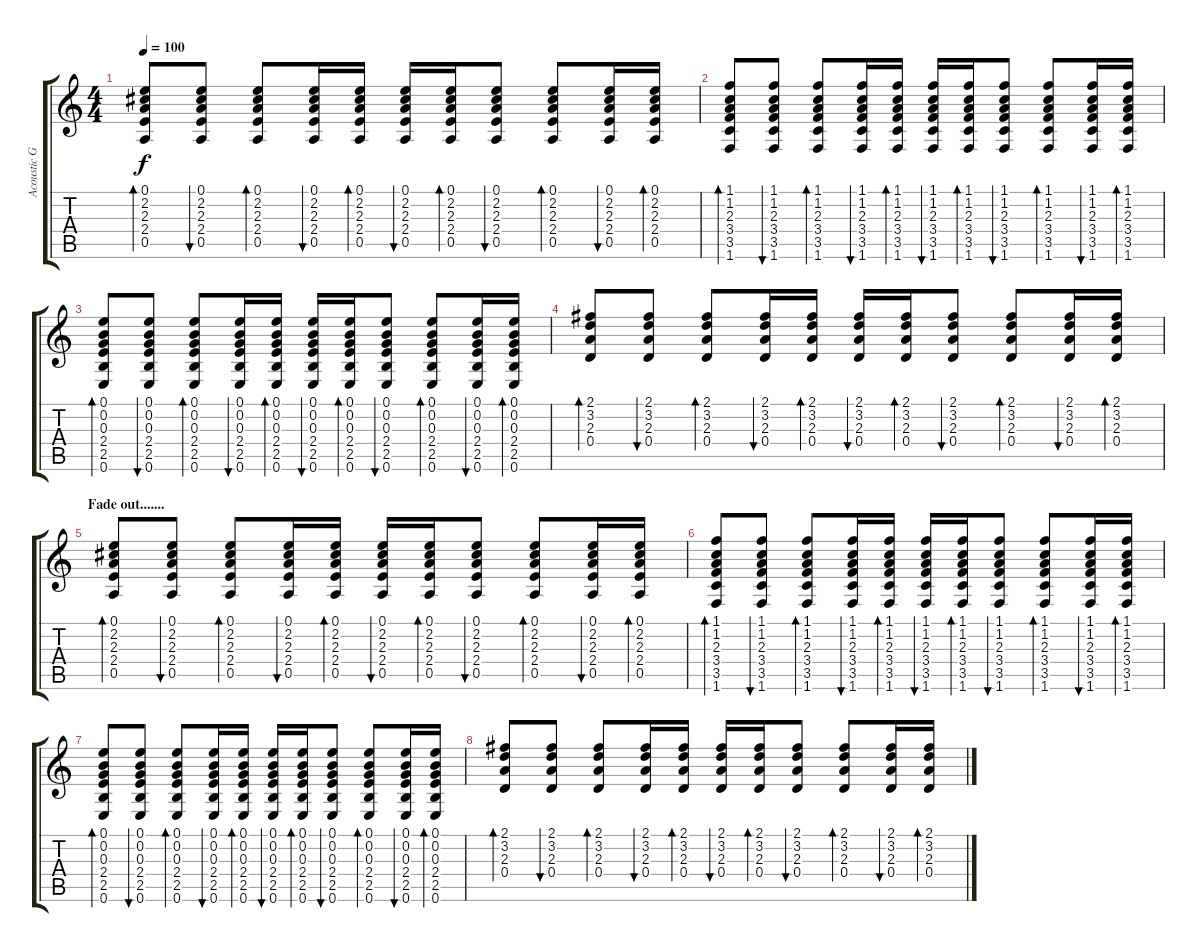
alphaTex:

\track ("Acoustic Gtr." "Acoustic G") {instrument acousticguitarsteel}
\staff {score tabs}
\tuning (E4 B3 G3 D3 A2 E2) {hide}
\ts (4 4)
\tempo 100
\clef g2
\ks c
(0.1 2.2 2.3 2.4 0.5).8{bd 60 dy f} (0.1 2.2 2.3 2.4 0.5).8{bu 60} (0.1 2.2 2.3 2.4 0.5).8{bd 60} (0.1 2.2 2.3 2.4 0.5).16{bu 60} (0.1 2.2 2.3 2.4 0.5).16{bd 60} (0.1 2.2 2.3 2.4 0.5).16{bu 60} (0.1 2.2 2.3 2.4 0.5).16{bd 60} (0.1 2.2 2.3 2.4 0.5).8{bu 60} (0.1 2.2 2.3 2.4 0.5).8{bd 60} (0.1 2.2 2.3 2.4 0.5).16{bu 60} (0.1 2.2 2.3 2.4 0.5).16{bd 60} |
(1.1 1.2 2.3 3.4 3.5 1.6).8{bd 60} (1.1 1.2 2.3 3.4 3.5 1.6).8{bu 60} (1.1 1.2 2.3 3.4 3.5 1.6).8{bd 60} (1.1 1.2 2.3 3.4 3.5 1.6).16{bu 60} (1.1 1.2 2.3 3.4 3.5 1.6).16{bd 60} (1.1 1.2 2.3 3.4 3.5 1.6).16{bu 60} (1.1 1.2 2.3 3.4 3.5 1.6).16{bd 60} (1.1 1.2 2.3 3.4 3.5 1.6).8{bu 60} (1.1 1.2 2.3 3.4 3.5 1.6).8{bd 60} (1.1 1.2 2.3 3.4 3.5 1.6).16{bu 60} (1.1 1.2 2.3 3.4 3.5 1.6).16{bd 60} |
(0.1 0.2 0.3 2.4 2.5 0.6).8{bd 60} (0.1 0.2 0.3 2.4 2.5 0.6).8{bu 60} (0.1 0.2 0.3 2.4 2.5 0.6).8{bd 60} (0.1 0.2 0.3 2.4 2.5 0.6).16{bu 60} (0.1 0.2 0.3 2.4 2.5 0.6).16{bd 60} (0.1 0.2 0.3 2.4 2.5 0.6).16{bu 60} (0.1 0.2 0.3 2.4 2.5 0.6).16{bd 60} (0.1 0.2 0.3 2.4 2.5 0.6).8{bu 60} (0.1 0.2 0.3 2.4 2.5 0.6).8{bd 60} (0.1 0.2 0.3 2.4 2.5 0.6).16{bu 60} (0.1 0.2 0.3 2.4 2.5 0.6).16{bd 60} |
(2.1 3.2 2.3 0.4).8{bd 60} (2.1 3.2 2.3 0.4).8{bu 60} (2.1 3.2 2.3 0.4).8{bd 60} (2.1 3.2 2.3 0.4).16{bu 60} (2.1 3.2 2.3 0.4).16{bd 60} (2.1 3.2 2.3 0.4).16{bu 60} (2.1 3.2 2.3 0.4).16{bd 60} (2.1 3.2 2.3 0.4).8{bu 60} (2.1 3.2 2.3 0.4).8{bd 60} (2.1 3.2 2.3 0.4).16{bu 60} (2.1 3.2 2.3 0.4).16{bd 60} |
\section ("" "Fade out.......")
(0.1 2.2 2.3 2.4 0.5).8{bd 60 volume 0} (0.1 2.2 2.3 2.4 0.5).8{bu 60} (0.1 2.2 2.3 2.4 0.5).8{bd 60} (0.1 2.2 2.3 2.4 0.5).16{bu 60} (0.1 2.2 2.3 2.4 0.5).16{bd 60} (0.1 2.2 2.3 2.4 0.5).16{bu 60} (0.1 2.2 2.3 2.4 0.5).16{bd 60} (0.1 2.2 2.3 2.4 0.5).8{bu 60} (0.1 2.2 2.3 2.4 0.5).8{bd 60} (0.1 2.2 2.3 2.4 0.5).16{bu 60} (0.1 2.2 2.3 2.4 0.5).16{bd 60} |
(1.1 1.2 2.3 3.4 3.5 1.6).8{bd 60} (1.1 1.2 2.3 3.4 3.5 1.6).8{bu 60} (1.1 1.2 2.3 3.4 3.5 1.6).8{bd 60} (1.1 1.2 2.3 3.4 3.5 1.6).16{bu 60} (1.1 1.2 2.3 3.4 3.5 1.6).16{bd 60} (1.1 1.2 2.3 3.4 3.5 1.6).16{bu 60} (1.1 1.2 2.3 3.4 3.5 1.6).16{bd 60} (1.1 1.2 2.3 3.4 3.5 1.6).8{bu 60} (1.1 1.2 2.3 3.4 3.5 1.6).8{bd 60} (1.1 1.2 2.3 3.4 3.5 1.6).16{bu 60} (1.1 1.2 2.3 3.4 3.5 1.6).16{bd 60} |
(0.1 0.2 0.3 2.4 2.5 0.6).8{bd 60} (0.1 0.2 0.3 2.4 2.5 0.6).8{bu 60} (0.1 0.2 0.3 2.4 2.5 0.6).8{bd 60} (0.1 0.2 0.3 2.4 2.5 0.6).16{bu 60} (0.1 0.2 0.3 2.4 2.5 0.6).16{bd 60} (0.1 0.2 0.3 2.4 2.5 0.6).16{bu 60} (0.1 0.2 0.3 2.4 2.5 0.6).16{bd 60} (0.1 0.2 0.3 2.4 2.5 0.6).8{bu 60} (0.1 0.2 0.3 2.4 2.5 0.6).8{bd 60} (0.1 0.2 0.3 2.4 2.5 0.6).16{bu 60} (0.1 0.2 0.3 2.4 2.5 0.6).16{bd 60} |
(2.1 3.2 2.3 0.4).8{bd 60} (2.1 3.2 2.3 0.4).8{bu 60} (2.1 3.2 2.3 0.4).8{bd 60} (2.1 3.2 2.3 0.4).16{bu 60} (2.1 3.2 2.3 0.4).16{bd 60} (2.1 3.2 2.3 0.4).16{bu 60} (2.1 3.2 2.3 0.4).16{bd 60} (2.1 3.2 2.3 0.4).8{bu 60} (2.1 3.2 2.3 0.4).8{bd 60} (2.1 3.2 2.3 0.4).16{bu 60} (2.1 3.2 2.3 0.4).16{bd 60}
